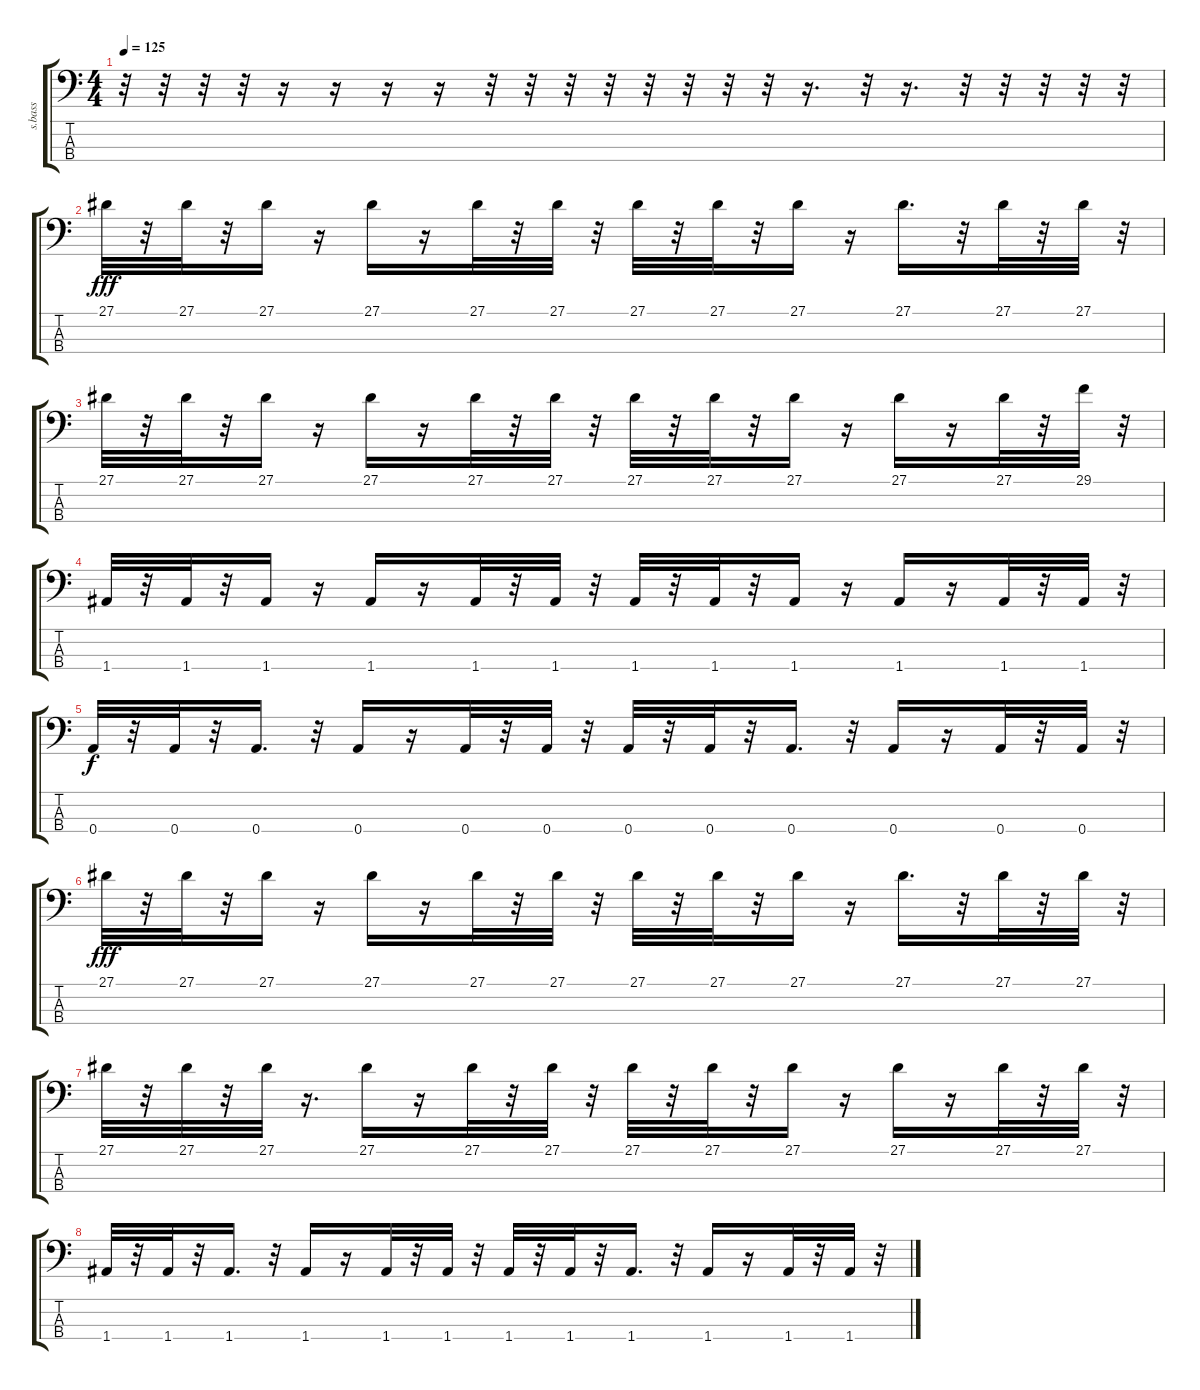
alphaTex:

\track ("s.bass  " "s.bass  ") {instrument electricbassfinger}
\staff {score tabs}
\tuning (C-1 G2 D2 A1) {hide}
\ts (4 4)
\tempo 125
\clef f4
\ks c
r.32{dy fff} r.32 r.32 r.32 r.16 r.16 r.16 r.16 r.32 r.32 r.32 r.32 r.32 r.32 r.32 r.32 r.16{d} r.32 r.16{d} r.32 r.32 r.32 r.32 r.32 |
27.1.32 r.32 27.1.32 r.32 27.1.16 r.16 27.1.16 r.16 27.1.32 r.32 27.1.32 r.32 27.1.32 r.32 27.1.32 r.32 27.1.16 r.16 27.1.16{d} r.32 27.1.32 r.32 27.1.32 r.32 |
27.1.32 r.32 27.1.32 r.32 27.1.16 r.16 27.1.16 r.16 27.1.32 r.32 27.1.32 r.32 27.1.32 r.32 27.1.32 r.32 27.1.16 r.16 27.1.16 r.16 27.1.32 r.32 29.1.32 r.32 |
1.4.32 r.32 1.4.32 r.32 1.4.16 r.16 1.4.16 r.16 1.4.32 r.32 1.4.32 r.32 1.4.32 r.32 1.4.32 r.32 1.4.16 r.16 1.4.16 r.16 1.4.32 r.32 1.4.32 r.32 |
0.4.32{dy f} r.32 0.4.32 r.32 0.4.16{d} r.32 0.4.16 r.16 0.4.32 r.32 0.4.32 r.32 0.4.32 r.32 0.4.32 r.32 0.4.16{d} r.32 0.4.16 r.16 0.4.32 r.32 0.4.32 r.32 |
27.1.32{dy fff} r.32 27.1.32 r.32 27.1.16 r.16 27.1.16 r.16 27.1.32 r.32 27.1.32 r.32 27.1.32 r.32 27.1.32 r.32 27.1.16 r.16 27.1.16{d} r.32 27.1.32 r.32 27.1.32 r.32 |
27.1.32 r.32 27.1.32 r.32 27.1.32 r.16{d} 27.1.16 r.16 27.1.32 r.32 27.1.32 r.32 27.1.32 r.32 27.1.32 r.32 27.1.16 r.16 27.1.16 r.16 27.1.32 r.32 27.1.32 r.32 |
1.4.32 r.32 1.4.32 r.32 1.4.16{d} r.32 1.4.16 r.16 1.4.32 r.32 1.4.32 r.32 1.4.32 r.32 1.4.32 r.32 1.4.16{d} r.32 1.4.16 r.16 1.4.32 r.32 1.4.32 r.32
